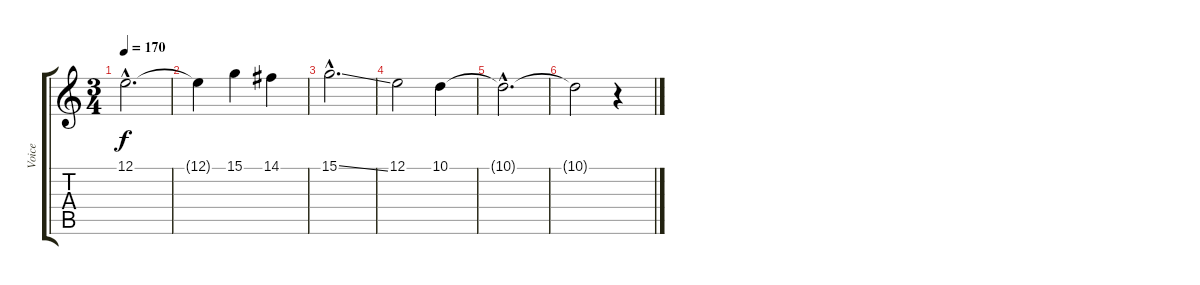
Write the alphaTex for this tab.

\track ("Voice" "Voice") {instrument trumpet}
\staff {score tabs}
\tuning (E4 B3 G3 D3 A2 E2) {hide}
\ts (3 4)
\tempo 170
\clef g2
\ks c
12.1{hac t}.2{d dy f} |
12.1{t}.4 15.1.4 14.1.4 |
15.1{ss hac}.2{d} |
12.1.2 10.1.4 |
10.1{hac t}.2{d} |
10.1{t}.2 r.4
